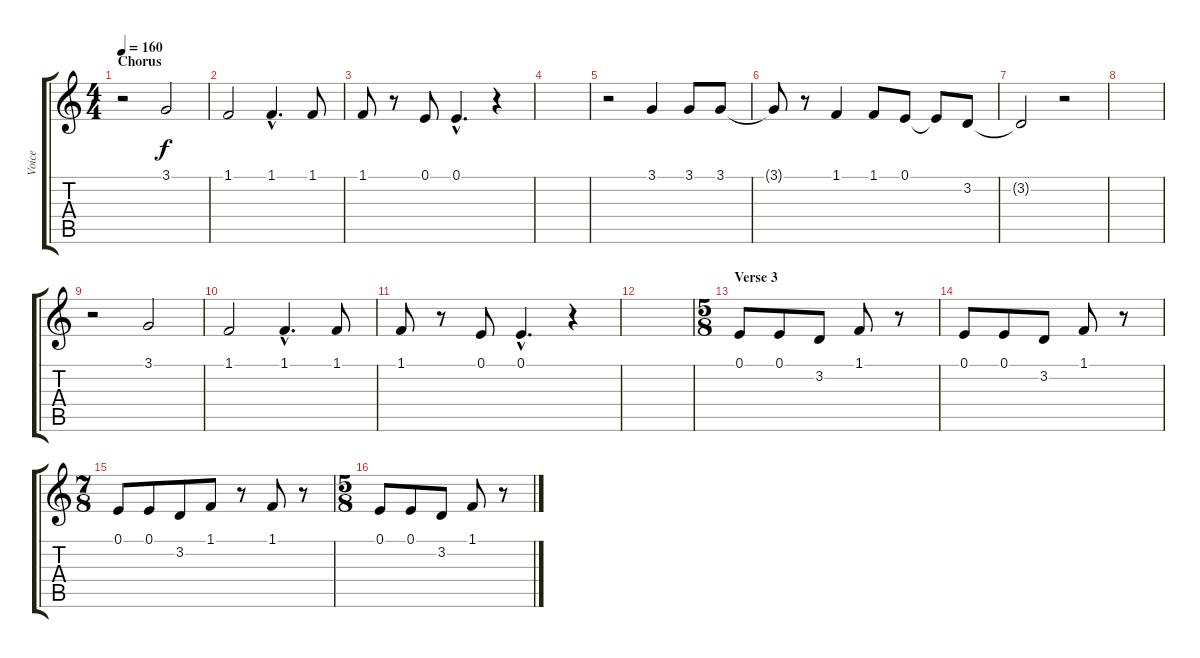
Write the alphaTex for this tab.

\track ("Voice" "Voice") {instrument flute}
\staff {score tabs}
\tuning (E4 B3 G3 D3 A2 E2) {hide}
\ts (4 4)
\section ("" "Chorus")
\tempo 160
\clef g2
\ks c
r.2{dy f} 3.1.2 |
1.1.2 1.1{hac}.4{d} 1.1.8 |
1.1.8 r.8 0.1.8 0.1{hac}.4{d} r.4 |
|
r.2 3.1.4 3.1.8 3.1.8 |
3.1{t}.8 r.8 1.1.4 1.1.8 0.1.8 0.1{t}.8 3.2.8 |
3.2{t}.2 r.2 |
|
r.2 3.1.2 |
1.1.2 1.1{hac}.4{d} 1.1.8 |
1.1.8 r.8 0.1.8 0.1{hac}.4{d} r.4 |
|
\ts (5 8)
\section ("" "Verse 3")
0.1.8 0.1.8 3.2.8 1.1.8 r.8 |
0.1.8 0.1.8 3.2.8 1.1.8 r.8 |
\ts (7 8)
0.1.8 0.1.8 3.2.8 1.1.8 r.8 1.1.8 r.8 |
\ts (5 8)
0.1.8 0.1.8 3.2.8 1.1.8 r.8
